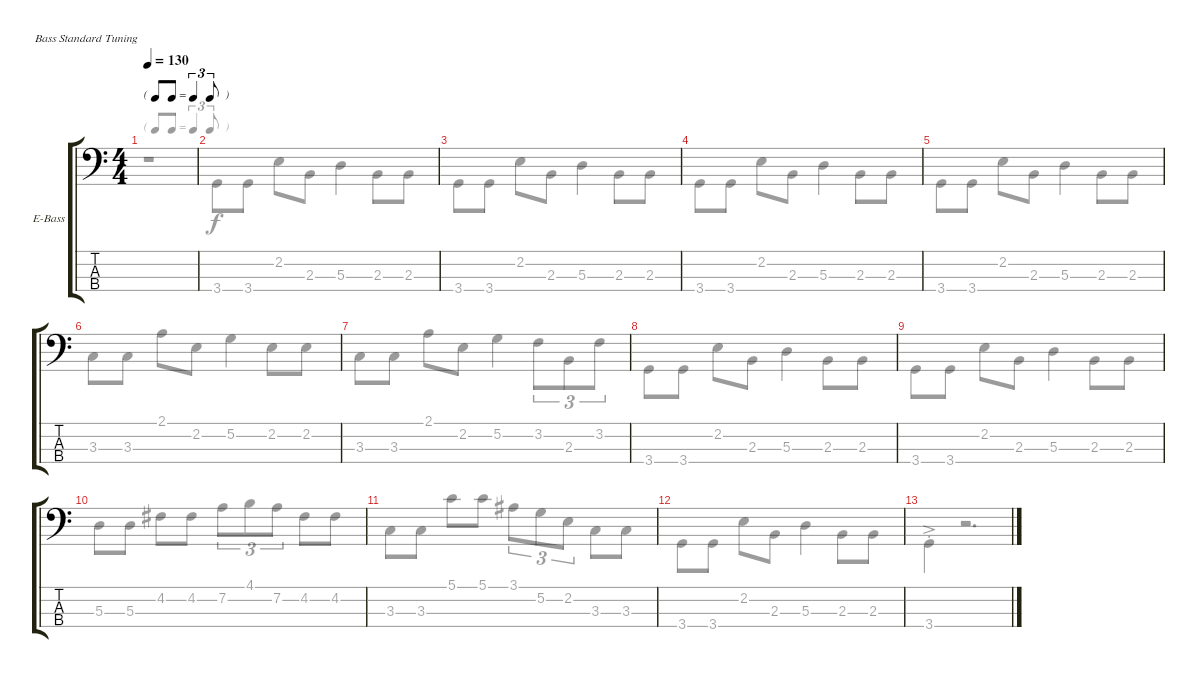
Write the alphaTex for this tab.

\defaultSystemsLayout 4
\bracketExtendMode groupsimilarinstruments
\firstSystemTrackNameOrientation horizontal
\otherSystemsTrackNameOrientation horizontal
\track ("Electric Bass" "E-Bass") {instrument electricbassfinger}
\staff {score tabs}
\tuning (G2 D2 A1 E1)
\voice
\ts (4 4)
\tf triplet8th
\tempo 130
\clef f4
\scale
0.485477
\ks c
|
\scale
0.257261 |
\scale
0.257261 |
\scale
0.333333 |
\scale
0.333333 |
\scale
0.333333 |
\scale
0.333333 |
\scale
0.333333 |
\scale
0.333333 |
\scale
0.333333 |
\scale
0.333333 |
\scale
0.333333 |
\voice
\clef f4
\ottava regular
\simile none
\scale
0.485477
\ks c
r.1{dy f} |
\scale
0.257261 3.4.8 3.4.8 2.2.8 2.3.8 5.3.4 2.3.8 2.3.8 |
\scale
0.257261 3.4.8 3.4.8 2.2.8 2.3.8 5.3.4 2.3.8 2.3.8 |
\scale
0.333333 3.4.8 3.4.8 2.2.8 2.3.8 5.3.4 2.3.8 2.3.8 |
\scale
0.333333 3.4.8 3.4.8 2.2.8 2.3.8 5.3.4 2.3.8 2.3.8 |
\scale
0.333333 3.3.8 3.3.8 2.1.8 2.2.8 5.2.4 2.2.8 2.2.8 |
\scale
0.333333 3.3.8 3.3.8 2.1.8 2.2.8 5.2.4 3.2.8{tu (3 2)} 2.3.8{tu (3 2)} 3.2.8{tu (3 2)} |
\scale
0.333333 3.4.8 3.4.8 2.2.8 2.3.8 5.3.4 2.3.8 2.3.8 |
\scale
0.333333 3.4.8 3.4.8 2.2.8 2.3.8 5.3.4 2.3.8 2.3.8 |
\scale
0.333333 5.3.8 5.3.8 4.2.8 4.2.8 7.2.8{tu (3 2)} 4.1.8{tu (3 2)} 7.2.8{tu (3 2)} 4.2.8 4.2.8 |
\scale
0.333333 3.3.8 3.3.8 5.1.8 5.1.8 3.1.8{tu (3 2)} 5.2.8{tu (3 2)} 2.2.8{tu (3 2)} 3.3.8 3.3.8 |
\scale
0.333333 3.4.8 3.4.8 2.2.8 2.3.8 5.3.4 2.3.8 2.3.8 |
3.4{ac st}.4 r.2{d}
